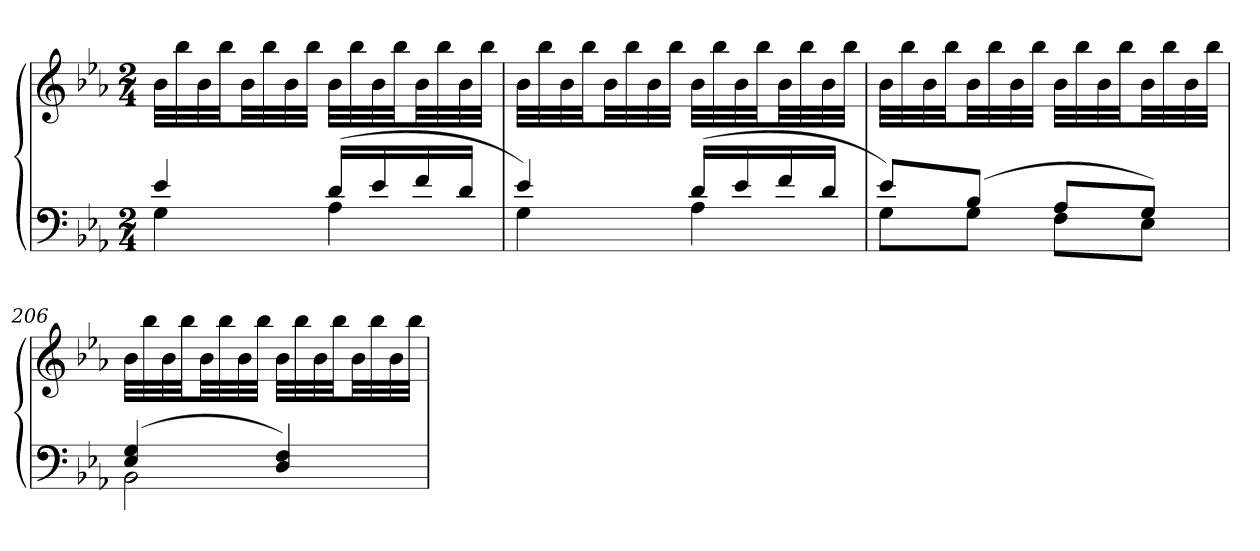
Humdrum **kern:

**kern	**kern
*part1	*part1
*staff2	*staff1
*clefF4	*clefG2
*k[b-e-a-]	*k[b-e-a-]
*E-:	*E-:
*M2/4	*M2/4
=	=
*^	*
4e-	4G	32b-LLL
.	.	32bb-
.	.	32b-
.	.	32bb-JJ
.	.	32b-LL
.	.	32bb-
.	.	32b-
.	.	32bb-JJJ
(16dLL	4A-	32b-LLL
.	.	32bb-
16e-	.	32b-
.	.	32bb-JJ
16f	.	32b-LL
.	.	32bb-
16dJJ	.	32b-
.	.	32bb-JJJ
=204	=204	=204
4e-)	4G	32b-LLL
.	.	32bb-
.	.	32b-
.	.	32bb-JJ
.	.	32b-LL
.	.	32bb-
.	.	32b-
.	.	32bb-JJJ
(16dLL	4A-	32b-LLL
.	.	32bb-
16e-	.	32b-
.	.	32bb-JJ
16f	.	32b-LL
.	.	32bb-
16dJJ	.	32b-
.	.	32bb-JJJ
=205	=205	=205
8e-L)	8GL	32b-LLL
.	.	32bb-
.	.	32b-
.	.	32bb-JJ
(8B-J	8GJ	32b-LL
.	.	32bb-
.	.	32b-
.	.	32bb-JJJ
8A-L	8FL	32b-LLL
.	.	32bb-
.	.	32b-
.	.	32bb-JJ
8GJ)	8E-J	32b-LL
.	.	32bb-
.	.	32b-
.	.	32bb-JJJ
=206	=206	=206
(4E- 4G	2BB-	32b-LLL
.	.	32bb-
.	.	32b-
.	.	32bb-JJ
.	.	32b-LL
.	.	32bb-
.	.	32b-
.	.	32bb-JJJ
4D 4F)	.	32b-LLL
.	.	32bb-
.	.	32b-
.	.	32bb-JJ
.	.	32b-LL
.	.	32bb-
.	.	32b-
.	.	32bb-JJJ
*v	*v	*
=	=
*-	*-
